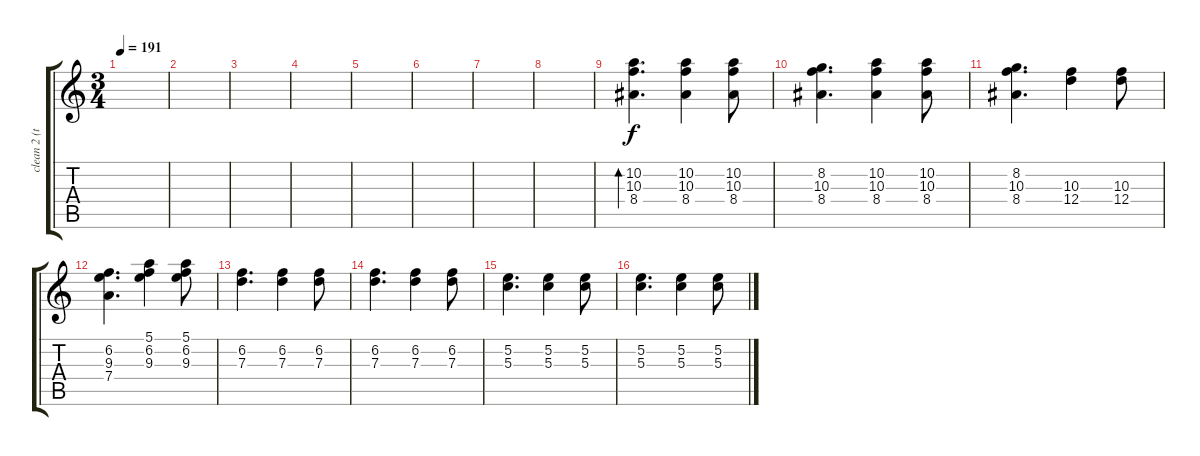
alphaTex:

\track ("clean 2 (tymon)" "clean 2 (t") {instrument electricguitarjazz}
\staff {score tabs}
\tuning (E4 B3 G3 D3 A2 E2) {hide}
\ts (3 4)
\tempo 191
\clef g2
\ks c
|
|
|
|
|
|
|
|
(10.2 10.3 8.4).4{d bd 240 dy f volume 7 instrument electricguitarjazz} (10.2 10.3 8.4).4 (10.2 10.3 8.4).8 |
(8.2 10.3 8.4).4{d} (10.2 10.3 8.4).4 (10.2 10.3 8.4).8 |
(8.2 10.3 8.4).4{d} (10.3 12.4).4 (10.3 12.4).8 |
(6.2 9.3 7.4).4{d} (5.1 6.2 9.3).4 (5.1 6.2 9.3).8 |
(6.2 7.3).4{d} (6.2 7.3).4 (6.2 7.3).8 |
(6.2 7.3).4{d} (6.2 7.3).4 (6.2 7.3).8 |
(5.2 5.3).4{d} (5.2 5.3).4 (5.2 5.3).8 |
(5.2 5.3).4{d} (5.2 5.3).4 (5.2 5.3).8
